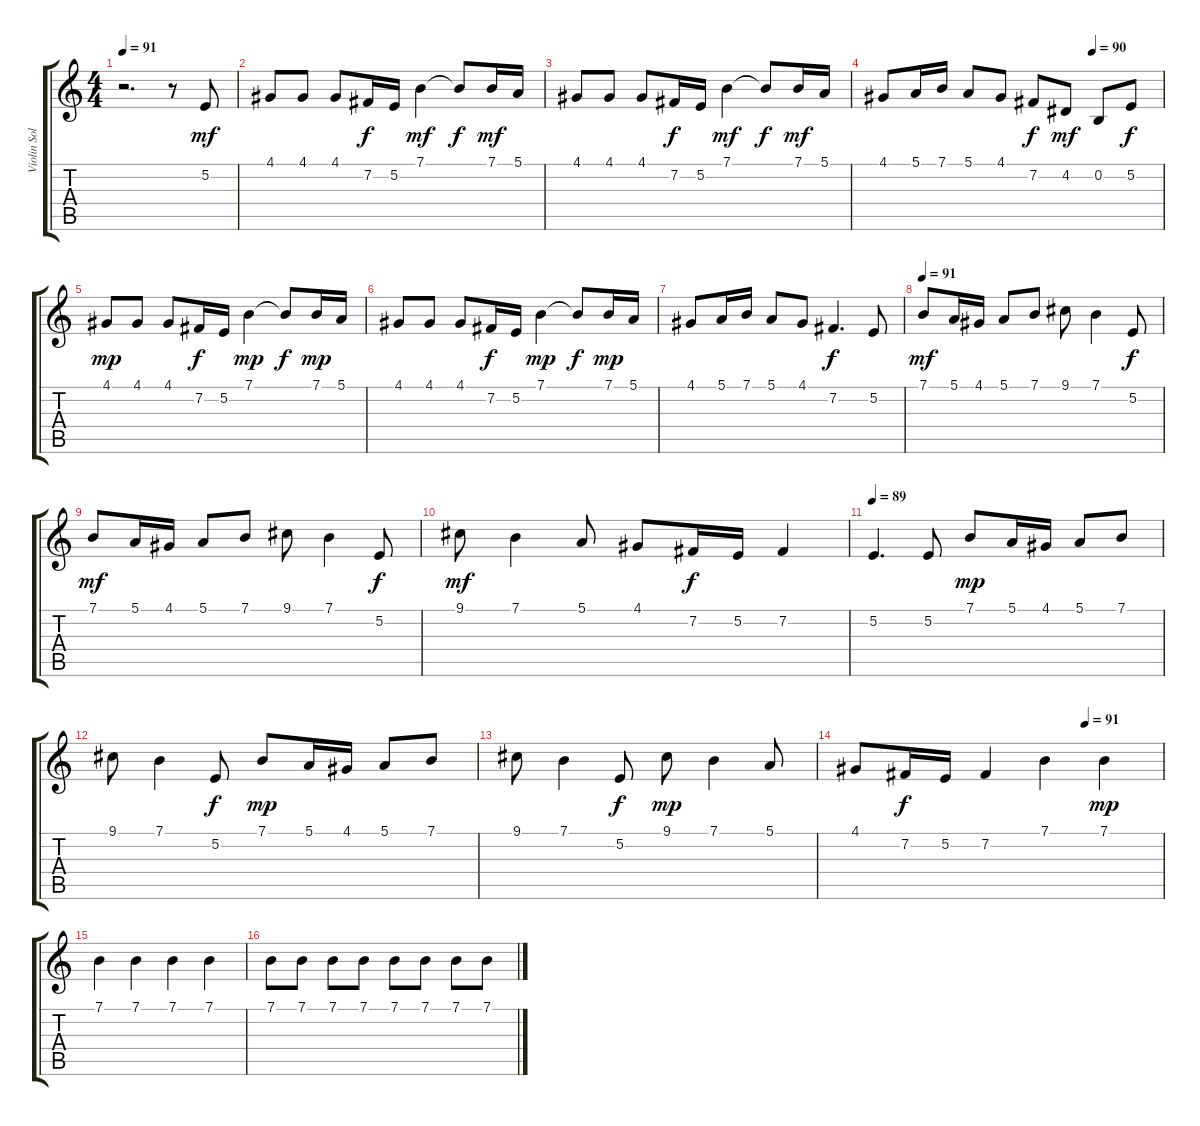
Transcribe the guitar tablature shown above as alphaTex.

\track ("Violin Solo" "Violin Sol") {instrument violin}
\staff {score tabs}
\tuning (E4 B3 G3 D3 A2 E2) {hide}
\ts (4 4)
\tempo 91
\clef g2
\ks c
r.2{d dy mf instrument violin} r.8 5.2.8 |
4.1.8 4.1.8 4.1.8 7.2.16{dy f} 5.2.16 7.1.4{dy mf} 7.1{t}.8{dy f} 7.1.16{dy mf} 5.1.16 |
4.1.8 4.1.8 4.1.8 7.2.16{dy f} 5.2.16 7.1.4{dy mf} 7.1{t}.8{dy f} 7.1.16{dy mf} 5.1.16 |
\tempo (90 0.75)
4.1.8 5.1.16 7.1.16 5.1.8 4.1.8 7.2.8{dy f} 4.2.8{dy mf} 0.2.8 5.2.8{dy f} |
4.1.8{dy mp} 4.1.8 4.1.8 7.2.16{dy f} 5.2.16 7.1.4{dy mp} 7.1{t}.8{dy f} 7.1.16{dy mp} 5.1.16 |
4.1.8 4.1.8 4.1.8 7.2.16{dy f} 5.2.16 7.1.4{dy mp} 7.1{t}.8{dy f} 7.1.16{dy mp} 5.1.16 |
4.1.8 5.1.16 7.1.16 5.1.8 4.1.8 7.2.4{d dy f} 5.2.8 |
\tempo 91
7.1.8{dy mf} 5.1.16 4.1.16 5.1.8 7.1.8 9.1.8 7.1.4 5.2.8{dy f} |
7.1.8{dy mf} 5.1.16 4.1.16 5.1.8 7.1.8 9.1.8 7.1.4 5.2.8{dy f} |
9.1.8{dy mf} 7.1.4 5.1.8 4.1.8 7.2.16{dy f} 5.2.16 7.2.4 |
\tempo 89
5.2.4{d} 5.2.8 7.1.8{dy mp} 5.1.16 4.1.16 5.1.8 7.1.8 |
9.1.8 7.1.4 5.2.8{dy f} 7.1.8{dy mp} 5.1.16 4.1.16 5.1.8 7.1.8 |
9.1.8 7.1.4 5.2.8{dy f} 9.1.8{dy mp} 7.1.4 5.1.8 |
\tempo (91 0.75)
4.1.8 7.2.16{dy f} 5.2.16 7.2.4 7.1.4 7.1.4{dy mp} |
7.1.4 7.1.4 7.1.4 7.1.4 |
7.1.8 7.1.8 7.1.8 7.1.8 7.1.8 7.1.8 7.1.8 7.1.8
